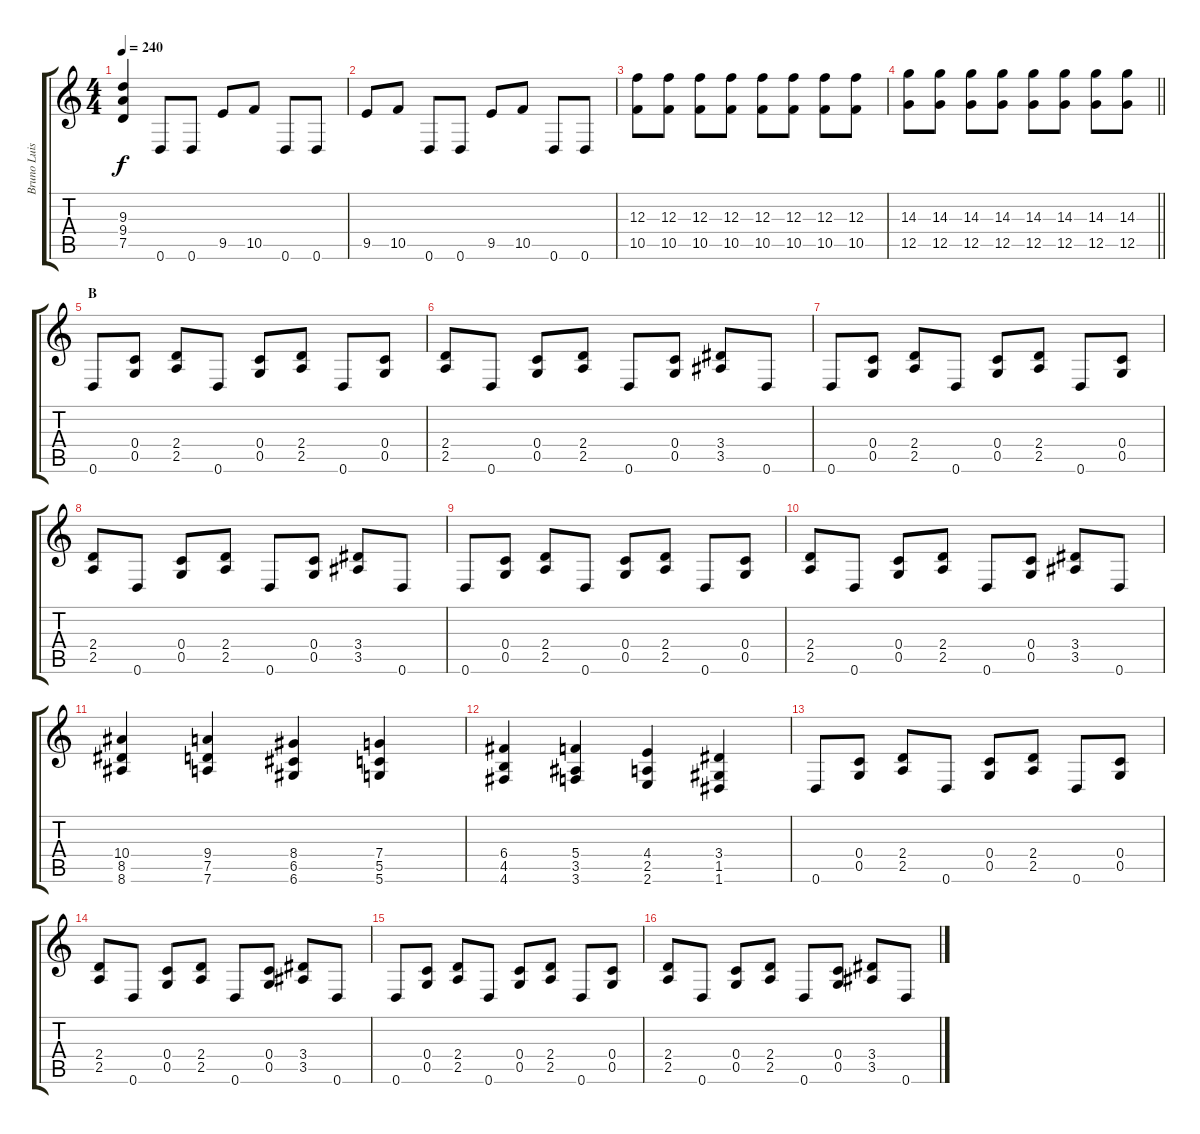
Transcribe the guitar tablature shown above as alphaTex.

\track ("Bruno Luis" "Bruno Luis") {instrument distortionguitar}
\staff {score tabs}
\tuning (D4 A3 F3 C3 G2 D2) {hide}
\ts (4 4)
\tempo 240
\clef g2
\ks c
(9.3 9.4 7.5).4{dy f} 0.6.8 0.6.8 9.5.8 10.5.8 0.6.8 0.6.8 |
9.5.8 10.5.8 0.6.8 0.6.8 9.5.8 10.5.8 0.6.8 0.6.8 |
(12.3 10.5).8 (12.3 10.5).8 (12.3 10.5).8 (12.3 10.5).8 (12.3 10.5).8 (12.3 10.5).8 (12.3 10.5).8 (12.3 10.5).8 |
\barLineRight lightlight
(14.3 12.5).8 (14.3 12.5).8 (14.3 12.5).8 (14.3 12.5).8 (14.3 12.5).8 (14.3 12.5).8 (14.3 12.5).8 (14.3 12.5).8 |
\section ("" "B")
0.6.8 (0.4 0.5).8 (2.4 2.5).8 0.6.8 (0.4 0.5).8 (2.4 2.5).8 0.6.8 (0.4 0.5).8 |
(2.4 2.5).8 0.6.8 (0.4 0.5).8 (2.4 2.5).8 0.6.8 (0.4 0.5).8 (3.4 3.5).8 0.6.8 |
0.6.8 (0.4 0.5).8 (2.4 2.5).8 0.6.8 (0.4 0.5).8 (2.4 2.5).8 0.6.8 (0.4 0.5).8 |
(2.4 2.5).8 0.6.8 (0.4 0.5).8 (2.4 2.5).8 0.6.8 (0.4 0.5).8 (3.4 3.5).8 0.6.8 |
0.6.8 (0.4 0.5).8 (2.4 2.5).8 0.6.8 (0.4 0.5).8 (2.4 2.5).8 0.6.8 (0.4 0.5).8 |
(2.4 2.5).8 0.6.8 (0.4 0.5).8 (2.4 2.5).8 0.6.8 (0.4 0.5).8 (3.4 3.5).8 0.6.8 |
(10.4 8.5 8.6).4 (9.4 7.5 7.6).4 (8.4 6.5 6.6).4 (7.4 5.5 5.6).4 |
(6.4 4.5 4.6).4 (5.4 3.5 3.6).4 (4.4 2.5 2.6).4 (3.4 1.5 1.6).4 |
0.6.8 (0.4 0.5).8 (2.4 2.5).8 0.6.8 (0.4 0.5).8 (2.4 2.5).8 0.6.8 (0.4 0.5).8 |
(2.4 2.5).8 0.6.8 (0.4 0.5).8 (2.4 2.5).8 0.6.8 (0.4 0.5).8 (3.4 3.5).8 0.6.8 |
0.6.8 (0.4 0.5).8 (2.4 2.5).8 0.6.8 (0.4 0.5).8 (2.4 2.5).8 0.6.8 (0.4 0.5).8 |
(2.4 2.5).8 0.6.8 (0.4 0.5).8 (2.4 2.5).8 0.6.8 (0.4 0.5).8 (3.4 3.5).8 0.6.8
